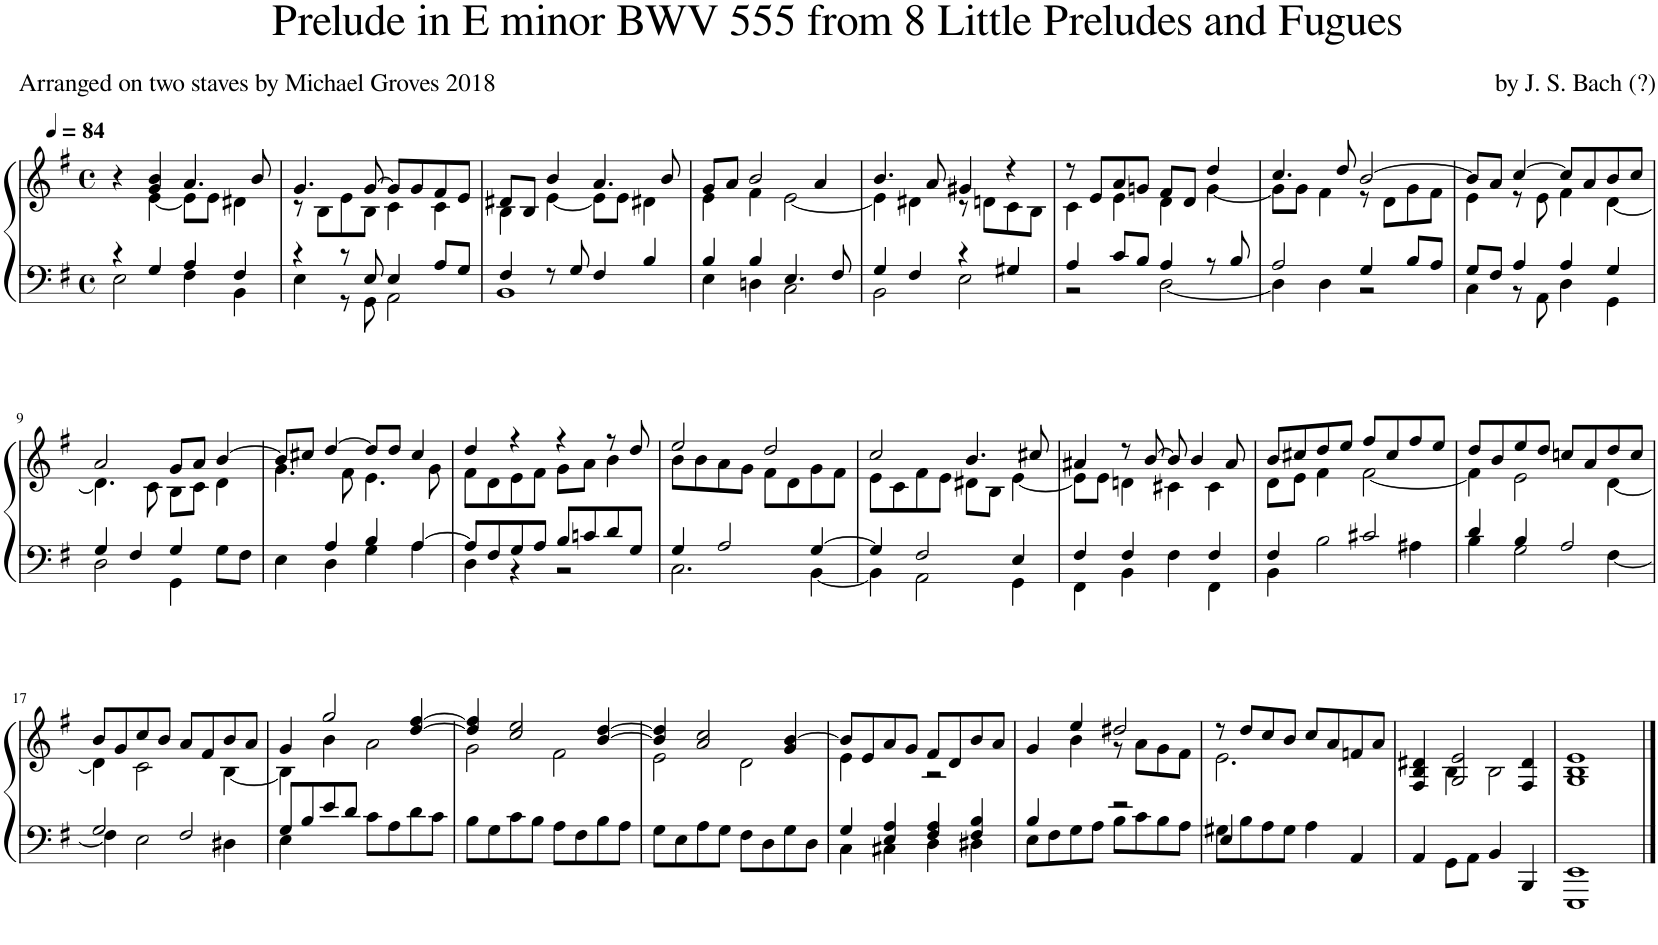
**kern	**kern
*part1	*part1
*staff2	*staff1
*I"Piano	*
*I'Pno.	*
*clefF4	*clefG2
*k[f#]	*k[f#]
*M4/4	*M4/4
*met(c)	*met(c)
*MM84	*MM84
=1	=1
*^	*^
4r	2E\	4r	4ryy
4G/	.	4g/ 4b/	[4e\
4A/	4F#\	4.a/	8e\L]
.	.	.	8e\J
4F#/	4BB\	.	4d#X\
.	.	8b/	.
=2	=2	=2	=2
4r	4E\	4.g/	8r
.	.	.	8B\L
8r	8r	.	8e\
8E/	8GG\	[8g/	8B\J
4E/	2AA\	8g/L]	4c\
.	.	8g/	.
8A/L	.	8f#/	4c\
8G/J	.	8e/J	.
=3	=3	=3	=3
4F#/	1BB	8d#X/L	4B\
.	.	8B/J	.
8r	.	4b/	[4e\
8G/	.	.	.
4F#/	.	4.a/	8e\L]
.	.	.	8e\J
4B/	.	.	4d#X\
.	.	8b/	.
=4	=4	=4	=4
4B/	4E\	8g/L	4e\
.	.	8a/J	.
4B/	4Dn\	2b/	4f#\
4.E/	2C\	.	[2e\
.	.	4a/	.
8F#/	.	.	.
=5	=5	=5	=5
4G/	2BB\	4.b/	4e\]
4F#/	.	.	4d#X\
.	.	8a/	.
4r	2E\	4g#X/	8r
.	.	.	8dn\L
4G#X/	.	4r	8c\
.	.	.	8B\J
=6	=6	=6	=6
4A/	2r	8r	4c\
.	.	8e/L	.
8c/L	.	8a/	4e\
8B/J	.	8gn/J	.
4A/	[2D\	8f#/L	4d\
.	.	8d/J	.
8r	.	4dd/	[4g\
8B/	.	.	.
=7	=7	=7	=7
2A/	4D\]	4.cc/	8g\L]
.	.	.	8g\J
.	4D\	.	4f#\
.	.	8dd/	.
4G/	2r	[2b/	8r
.	.	.	8d\L
8B/L	.	.	8g\
8A/J	.	.	8f#\J
=8	=8	=8	=8
8G/L	4C\	8b/L]	4e\
8F#/J	.	8a/J	.
4A/	8r	[4cc/	8r
.	8AA\	.	8e\
4A/	4D\	8cc/L]	4f#\
.	.	8a/	.
4G/	4GG\	8b/	[4d\
.	.	8cc/J	.
!!LO:LB:g=z	!!
=9	=9	=9	=9
4G/	2D\	2a/	4.d\]
4F#/	.	.	.
.	.	.	8c\
4G/	4GG\	8g/L	8B\L
.	.	8a/J	8c\J
4ryy	8G\L	[4b/	4d\
.	8F#\J	.	.
=10	=10	=10	=10
4ryy	4E\	8b/L]	4.g\
.	.	8cc#X/J	.
4A/	4D\	[4dd/	.
.	.	.	8f#\
4B/	4G\	8dd/L]	4.e\
.	.	8dd/J	.
[4A/	4A\	4cc#/	.
.	.	.	8g\
=11	=11	=11	=11
8A/L]	4D\	4dd/	8f#\L
8F#/	.	.	8d\
8G/	4r	4r	8e\
8A/J	.	.	8f#\J
8B/L	2r	4r	8g\L
8cn/	.	.	8a\J
8d/	.	8r	4b\
8G/J	.	8dd/	.
=12	=12	=12	=12
4G/	2.C\	2ee/	8b\L
.	.	.	8b\
2A/	.	.	8a\
.	.	.	8g\J
.	.	2dd/	8f#\L
.	.	.	8d\
[4G/	[4BB\	.	8g\
.	.	.	8f#\J
=13	=13	=13	=13
4G/]	4BB\]	2cc/	8e\L
.	.	.	8c\
2F#/	2AA\	.	8f#\
.	.	.	8e\J
.	.	4.b/	8d#X\L
.	.	.	8B\J
4E/	4GG\	.	[4e\
.	.	8cc#X/	.
=14	=14	=14	=14
4F#/	4FF#\	4a#X/	8e\L]
.	.	.	8e\J
4F#/	4BB\	8r	4dn\
.	.	[8b/	.
4ryy	4F#\	8b/]	4c#X\
.	.	4b/	.
4F#/	4FF#\	.	4c#\
.	.	8a#/	.
=15	=15	=15	=15
4F#/	4BB\	8b/L	8d\L
.	.	8cc#X/	8e\J
4ryy	2B\	8dd/	4f#\
.	.	8ee/J	.
2c#X/	.	8ff#/L	[2f#\
.	.	8cc#/	.
.	4A#X\	8ff#/	.
.	.	8ee/J	.
=16	=16	=16	=16
4d/	4B\	8dd/L	4f#\]
.	.	8b/	.
4B/	2G\	8ee/	2e\
.	.	8dd/J	.
2A/	.	8ccn/L	.
.	.	8a/	.
.	[4F#\	8dd/	[4d\
.	.	8cc/J	.
!!LO:LB:g=z	!!
=17	=17	=17	=17
2G/	4F#\]	8b/L	4d\]
.	.	8g/	.
.	2E\	8cc/	2c\
.	.	8b/J	.
2F#/	.	8a/L	.
.	.	8f#/	.
.	4D#X\	8b/	[4B\
.	.	8a/J	.
=18	=18	=18	=18
8G/L	4E\	4g/	4B\]
8B/	.	.	.
8e/	4ryy	2gg/	4b\
8d/J	.	.	.
8c\L	2ryy	.	2a\
8A\	.	.	.
8d\	.	[4dd/ [4ff#/	.
8c\J	.	.	.
=19	=19	=19	=19
8B\L	1ryy	4dd/] 4ff#/]	2g\
8G\	.	.	.
8c\	.	2cc/ 2ee/	.
8B\J	.	.	.
8A\L	.	.	2f#\
8F#\	.	.	.
8B\	.	[4b/ [4dd/	.
8A\J	.	.	.
=20	=20	=20	=20
8G\L	1ryy	4b/] 4dd/]	2e\
8E\	.	.	.
8A\	.	2a/ 2cc/	.
8G\J	.	.	.
8F#\L	.	.	2d\
8D\	.	.	.
8G\	.	4g/ [4b/	.
8D\J	.	.	.
=21	=21	=21	=21
4G/	4C\	8b/L]	4e\
.	.	8e/	.
4E/ 4A/	4C#X\	8a/	4ryy
.	.	8g/J	.
4F#/ 4A/	4D\	8f#/L	2r
.	.	8d/	.
4F#/ 4B/	4D#X\	8b/	.
.	.	8a/J	.
=22	=22	=22	=22
4B/	8E\L	4g/	4ryy
.	8F#\	.	.
4ryy	8G\	4ee/	4b\
.	8A\J	.	.
2r	8B\L	2dd#X/	8r
.	8c\	.	8a\L
.	8B\	.	8g\
.	8A\J	.	8f#\J
=23	=23	=23	=23
*	*^	*	*
1ryy	8G#X\L	4E/	8r	2.e\
.	8B\	.	8dd/L	.
.	8A\	4ryy	8cc/	.
.	8G#\J	.	8b/J	.
.	4A\	2ryy	8cc/L	.
.	.	.	8a/	.
.	4AA/	.	8fn/	4ryy
.	.	.	8a/J	.
*	*v	*v	*	*
=24	=24	=24	=24
1ryy	4AA/	4F#/ 4B/ 4d#X/	4ryy
.	8GG\L	2G/ 2e/	4B\
.	8AA\J	.	.
.	4BB/	.	2B\
.	4BBB/	4F#/ 4d#/	.
=25	=25	=25	=25
1ryy	1EEE 1EE	1e	1G 1B
*v	*v	*	*
*	*v	*v
==	==
*-	*-
